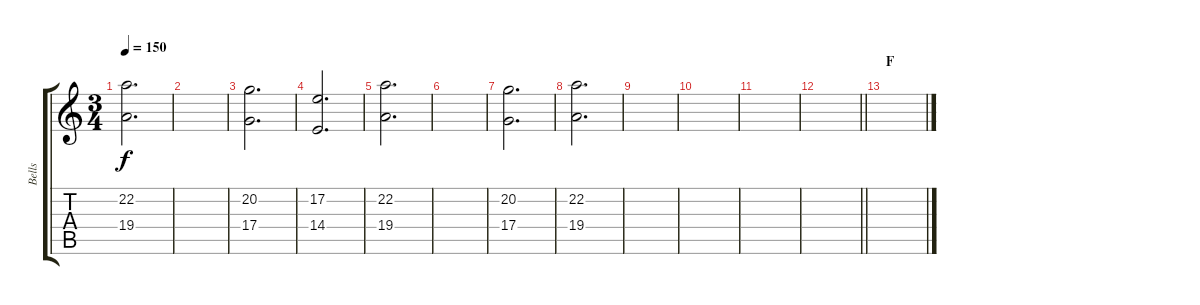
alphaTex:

\track ("Bells" "Bells") {instrument tinklebell}
\staff {score tabs}
\tuning (E4 B3 G3 D3 A2 E2) {hide}
\ts (3 4)
\section ("" "")
\tempo 150
\clef g2
\ks c
(22.2 19.4).2{d dy f} |
|
(20.2 17.4).2{d} |
(17.2 14.4).2{d} |
(22.2 19.4).2{d} |
|
(20.2 17.4).2{d} |
(22.2 19.4).2{d} |
|
|
|
\barLineRight lightlight
|
\section ("" "F")
